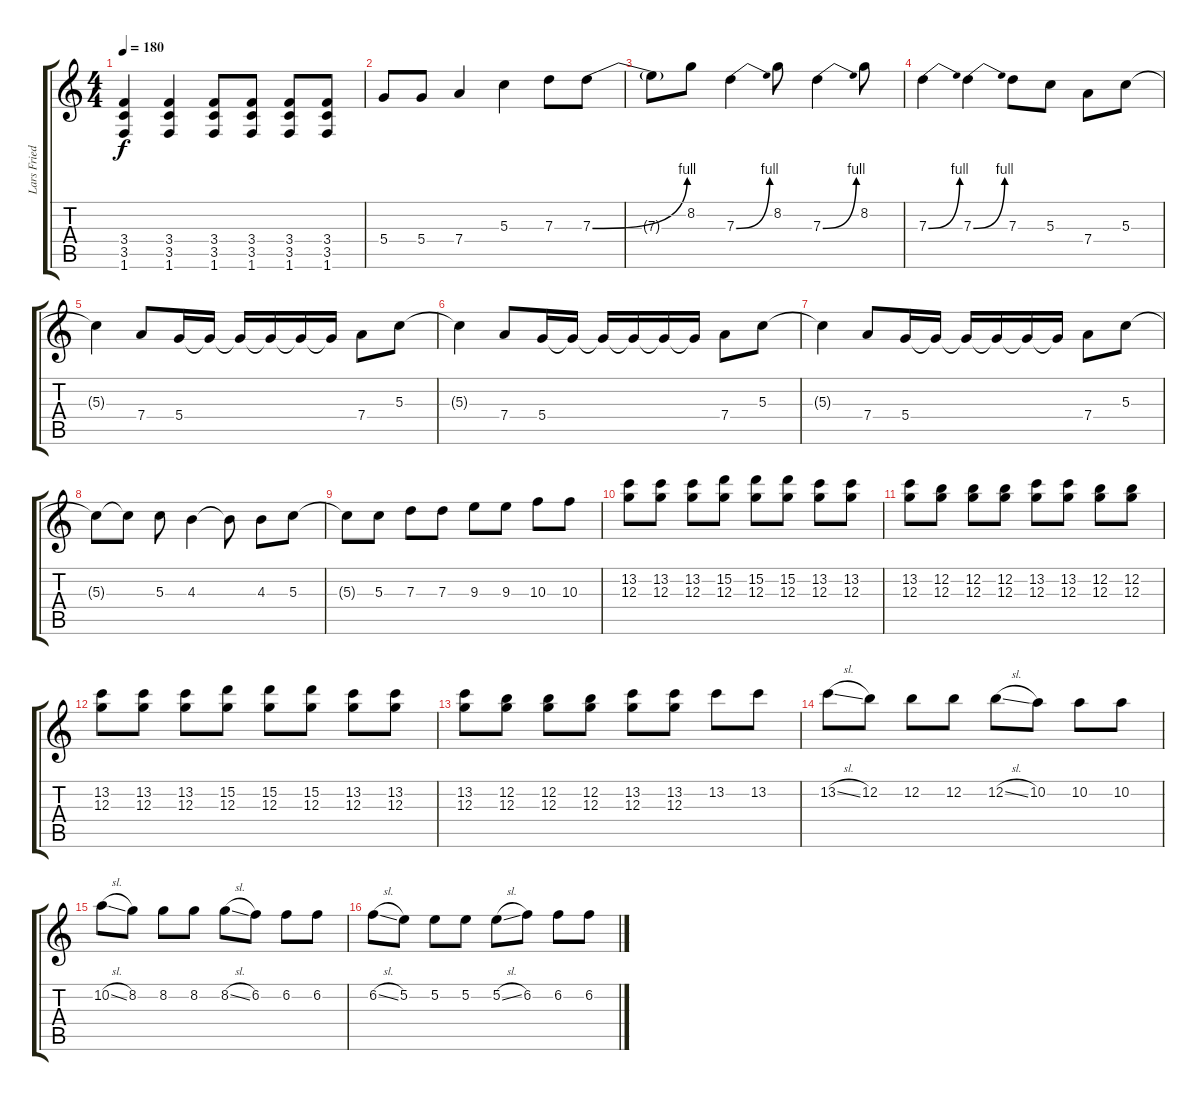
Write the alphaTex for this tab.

\track ("Lars Friedriksen" "Lars Fried") {instrument overdrivenguitar}
\staff {score tabs}
\tuning (E4 B3 G3 D3 A2 E2) {hide}
\ts (4 4)
\tempo 180
\clef g2
\ks c
(3.4 3.5 1.6).4{dy f} (3.4 3.5 1.6).4 (3.4 3.5 1.6).8 (3.4 3.5 1.6).8 (3.4 3.5 1.6).8 (3.4 3.5 1.6).8 |
5.4.8{volume 16} 5.4.8 7.4.4 5.3.4 7.3.8 7.3{be (bend 0 0 60 4)}.8 |
7.3{t}.8 8.2.8 7.3{be (bend 0 0 60 4)}.4 8.2.8 7.3{be (bend 0 0 60 4)}.4 8.2.8 |
7.3{be (bend 0 0 60 4)}.4 7.3{be (bend 0 0 60 4)}.4 7.3.8 5.3.8 7.4.8 5.3.8 |
5.3{t}.4 7.4.8 5.4.16 5.4{t}.16 5.4{t}.16 5.4{t}.16 5.4{t}.16 5.4{t}.16 7.4.8 5.3.8 |
5.3{t}.4 7.4.8 5.4.16 5.4{t}.16 5.4{t}.16 5.4{t}.16 5.4{t}.16 5.4{t}.16 7.4.8 5.3.8 |
5.3{t}.4 7.4.8 5.4.16 5.4{t}.16 5.4{t}.16 5.4{t}.16 5.4{t}.16 5.4{t}.16 7.4.8 5.3.8 |
5.3{t}.8 5.3{t}.8 5.3.8 4.3.4 4.3{t}.8 4.3.8 5.3.8 |
5.3{t}.8 5.3.8 7.3.8 7.3.8 9.3.8 9.3.8 10.3.8 10.3.8 |
(13.2 12.3).8 (13.2 12.3).8 (13.2 12.3).8 (15.2 12.3).8 (15.2 12.3).8 (15.2 12.3).8 (13.2 12.3).8 (13.2 12.3).8 |
(13.2 12.3).8 (12.2 12.3).8 (12.2 12.3).8 (12.2 12.3).8 (13.2 12.3).8 (13.2 12.3).8 (12.2 12.3).8 (12.2 12.3).8 |
(13.2 12.3).8 (13.2 12.3).8 (13.2 12.3).8 (15.2 12.3).8 (15.2 12.3).8 (15.2 12.3).8 (13.2 12.3).8 (13.2 12.3).8 |
(13.2 12.3).8 (12.2 12.3).8 (12.2 12.3).8 (12.2 12.3).8 (13.2 12.3).8 (13.2 12.3).8 13.2.8 13.2.8 |
13.2{sl}.8 12.2.8 12.2.8 12.2.8 12.2{sl}.8 10.2.8 10.2.8 10.2.8 |
10.2{sl}.8 8.2.8 8.2.8 8.2.8 8.2{sl}.8 6.2.8 6.2.8 6.2.8 |
6.2{sl}.8 5.2.8 5.2.8 5.2.8 5.2{sl}.8 6.2.8 6.2.8 6.2.8
